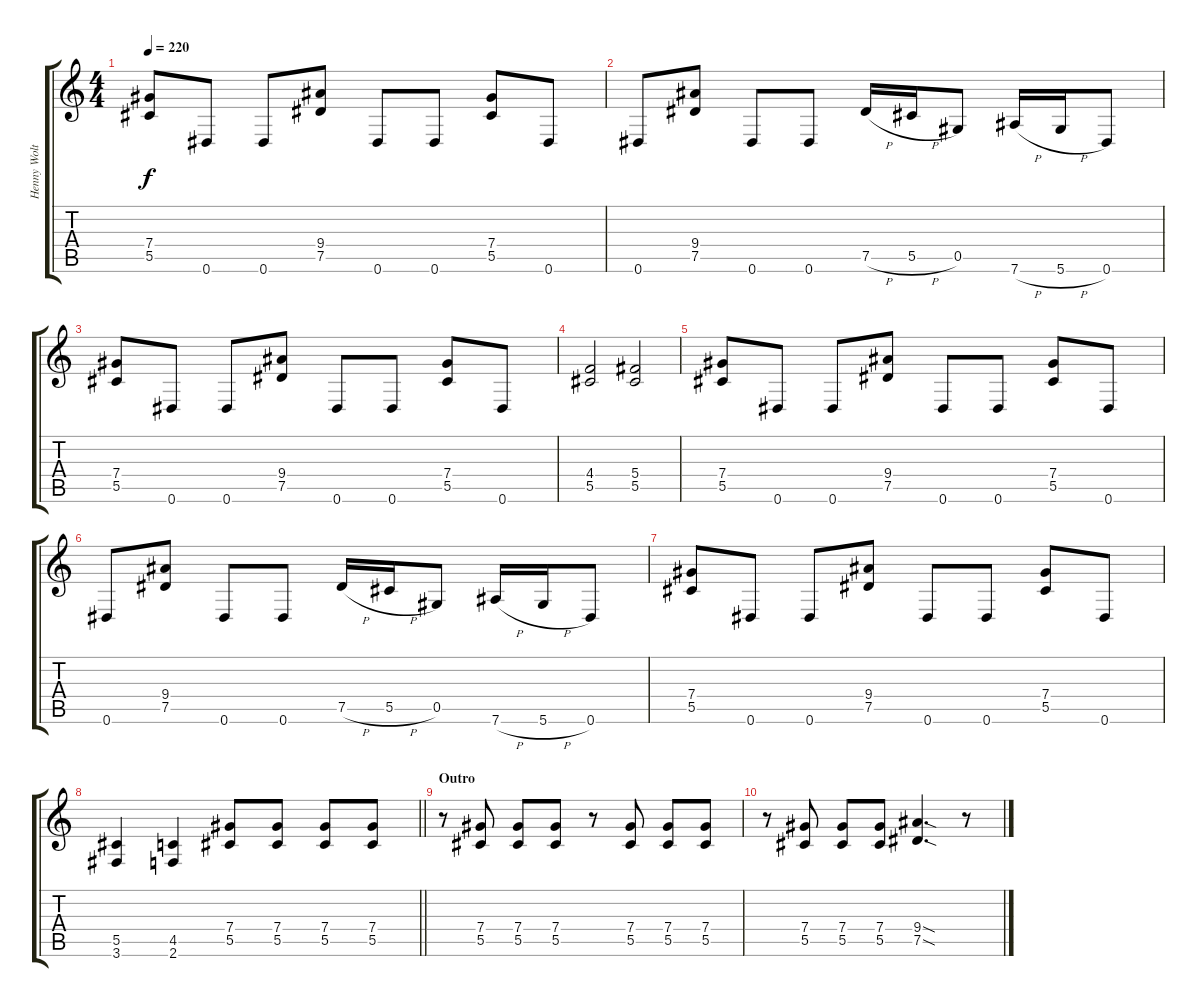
\track ("Henny Wolter" "Henny Wolt") {instrument distortionguitar}
\staff {score tabs}
\tuning (Eb4 Bb3 Gb3 Db3 Ab2 Eb2) {hide}
\ts (4 4)
\tempo 220
\clef g2
\ks c
(7.4 5.5).8{dy f} 0.6.8 0.6.8 (9.4 7.5).8 0.6.8 0.6.8 (7.4 5.5).8 0.6.8 |
0.6.8 (9.4 7.5).8 0.6.8 0.6.8 7.5{h}.16 5.5{h}.16 0.5.8 7.6{h}.16 5.6{h}.16 0.6.8 |
(7.4 5.5).8 0.6.8 0.6.8 (9.4 7.5).8 0.6.8 0.6.8 (7.4 5.5).8 0.6.8 |
(4.4 5.5).2 (5.4 5.5).2 |
(7.4 5.5).8 0.6.8 0.6.8 (9.4 7.5).8 0.6.8 0.6.8 (7.4 5.5).8 0.6.8 |
0.6.8 (9.4 7.5).8 0.6.8 0.6.8 7.5{h}.16 5.5{h}.16 0.5.8 7.6{h}.16 5.6{h}.16 0.6.8 |
(7.4 5.5).8 0.6.8 0.6.8 (9.4 7.5).8 0.6.8 0.6.8 (7.4 5.5).8 0.6.8 |
\barLineRight lightlight
(5.5 3.6).4 (4.5 2.6).4 (7.4 5.5).8 (7.4 5.5).8 (7.4 5.5).8 (7.4 5.5).8 |
\section ("" "Outro")
r.8 (7.4 5.5).8 (7.4 5.5).8 (7.4 5.5).8 r.8 (7.4 5.5).8 (7.4 5.5).8 (7.4 5.5).8 |
r.8 (7.4 5.5).8 (7.4 5.5).8 (7.4 5.5).8 (9.4{sod} 7.5{sod}).4{d} r.8
